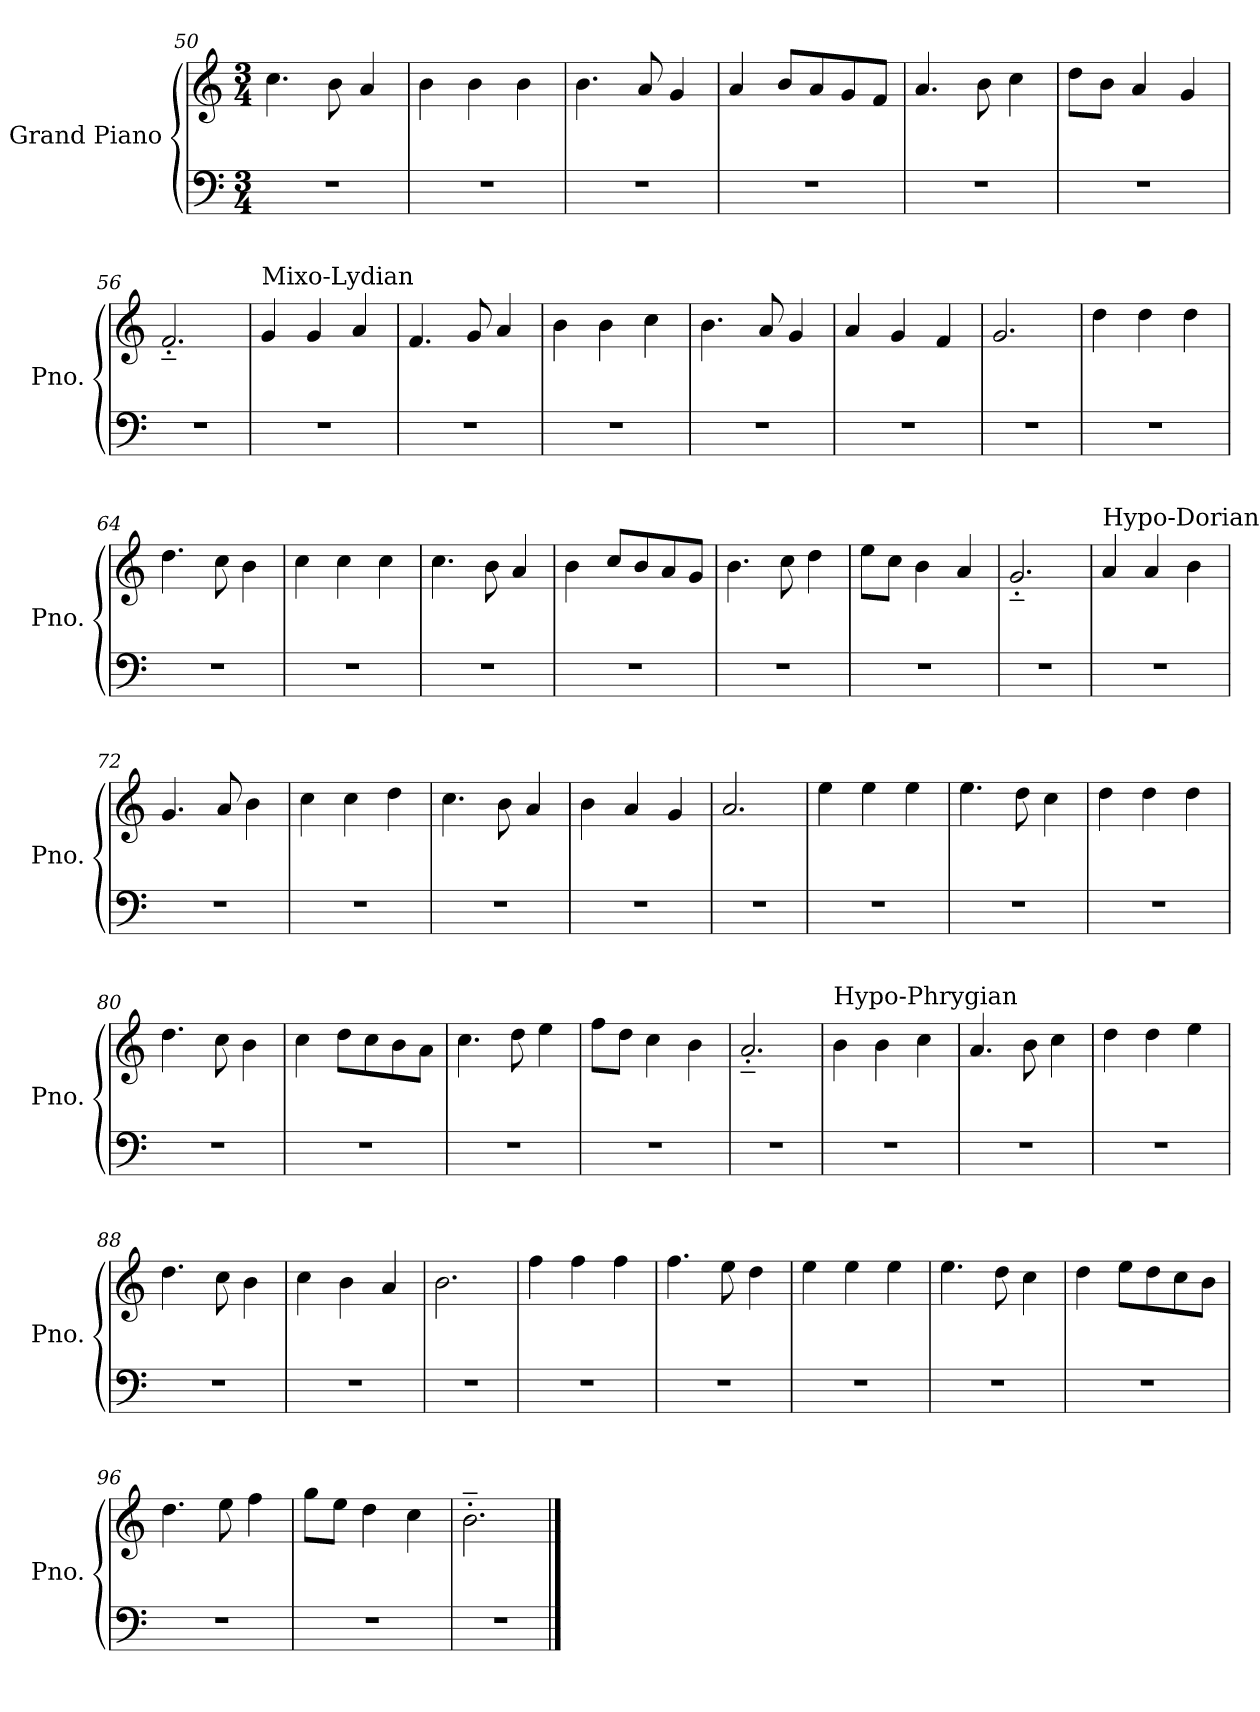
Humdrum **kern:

**kern	**kern
*part1	*part1
*staff2	*staff1
*I"Grand Piano	*
*I'Pno.	*
!!LO:LB:g=z
*clefF4	*clefG2
*k[]	*k[]
*M3/4	*M3/4
=50	=50
2.r	4.cc\
.	8b\
.	4a/
=51	=51
2.r	4b\
.	4b\
.	4b\
=52	=52
2.r	4.b\
.	8a/
.	4g/
=53	=53
2.r	4a/
.	8b/L
.	8a/
.	8g/
.	8f/J
=54	=54
2.r	4.a/
.	8b\
.	4cc\
=55	=55
2.r	8dd\L
.	8b\J
.	4a/
.	4g/
=56	=56
2.r	2.f'~/
!!LO:LB:g=z
=57	=57
!	!LO:TX:a:t=Mixo-Lydian
2.r	4g/
.	4g/
.	4a/
=58	=58
2.r	4.f/
.	8g/
.	4a/
=59	=59
2.r	4b\
.	4b\
.	4cc\
=60	=60
2.r	4.b\
.	8a/
.	4g/
=61	=61
2.r	4a/
.	4g/
.	4f/
=62	=62
2.r	2.g/
=63	=63
2.r	4dd\
.	4dd\
.	4dd\
!!LO:LB:g=z
=64	=64
2.r	4.dd\
.	8cc\
.	4b\
=65	=65
2.r	4cc\
.	4cc\
.	4cc\
=66	=66
2.r	4.cc\
.	8b\
.	4a/
=67	=67
2.r	4b\
.	8cc/L
.	8b/
.	8a/
.	8g/J
=68	=68
2.r	4.b\
.	8cc\
.	4dd\
=69	=69
2.r	8ee\L
.	8cc\J
.	4b\
.	4a/
=70	=70
2.r	2.g'~/
!!LO:PB:g=z
=71	=71
!	!LO:TX:a:t=Hypo-Dorian
2.r	4a/
.	4a/
.	4b\
=72	=72
2.r	4.g/
.	8a/
.	4b\
=73	=73
2.r	4cc\
.	4cc\
.	4dd\
=74	=74
2.r	4.cc\
.	8b\
.	4a/
=75	=75
2.r	4b\
.	4a/
.	4g/
=76	=76
2.r	2.a/
=77	=77
2.r	4ee\
.	4ee\
.	4ee\
!!LO:LB:g=z
=78	=78
2.r	4.ee\
.	8dd\
.	4cc\
=79	=79
2.r	4dd\
.	4dd\
.	4dd\
=80	=80
2.r	4.dd\
.	8cc\
.	4b\
=81	=81
2.r	4cc\
.	8dd\L
.	8cc\
.	8b\
.	8a\J
=82	=82
2.r	4.cc\
.	8dd\
.	4ee\
=83	=83
2.r	8ff\L
.	8dd\J
.	4cc\
.	4b\
=84	=84
2.r	2.a'~/
!!LO:LB:g=z
=85	=85
!	!LO:TX:a:t=Hypo-Phrygian
2.r	4b\
.	4b\
.	4cc\
=86	=86
2.r	4.a/
.	8b\
.	4cc\
=87	=87
2.r	4dd\
.	4dd\
.	4ee\
=88	=88
2.r	4.dd\
.	8cc\
.	4b\
=89	=89
2.r	4cc\
.	4b\
.	4a/
=90	=90
2.r	2.b\
=91	=91
2.r	4ff\
.	4ff\
.	4ff\
!!LO:LB:g=z
=92	=92
2.r	4.ff\
.	8ee\
.	4dd\
=93	=93
2.r	4ee\
.	4ee\
.	4ee\
=94	=94
2.r	4.ee\
.	8dd\
.	4cc\
=95	=95
2.r	4dd\
.	8ee\L
.	8dd\
.	8cc\
.	8b\J
=96	=96
2.r	4.dd\
.	8ee\
.	4ff\
=97	=97
2.r	8gg\L
.	8ee\J
.	4dd\
.	4cc\
=98	=98
2.r	2.b'~\
==	==
*-	*-
